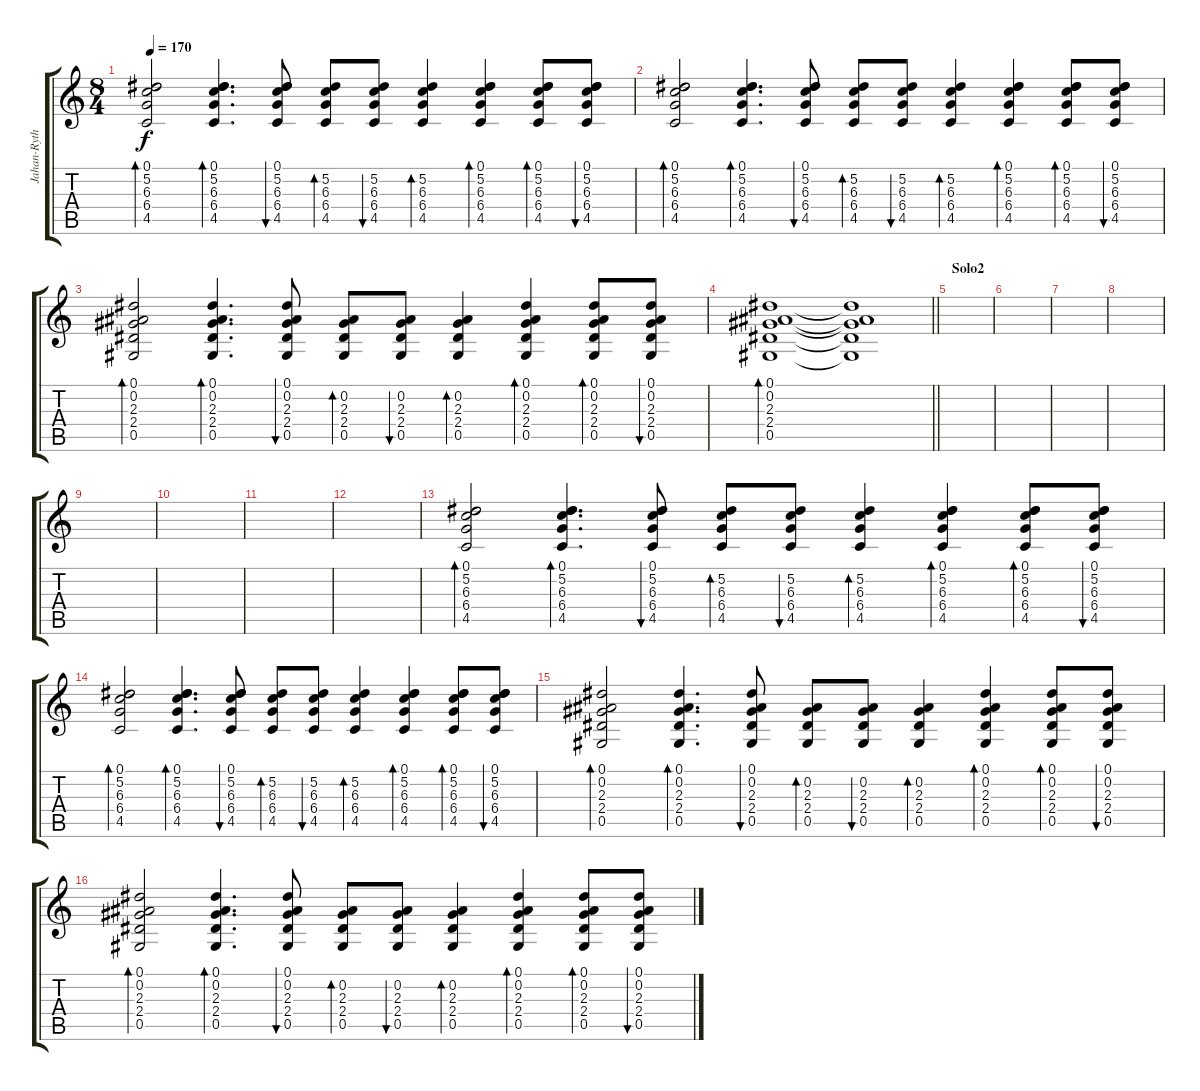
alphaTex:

\track ("Jahan-Rythm" "Jahan-Ryth") {instrument acousticguitarsteel}
\staff {score tabs}
\tuning (Eb4 Bb3 Gb3 Db3 Ab2 Eb2) {hide}
\ts (8 4)
\tempo 170
\clef g2
\ks c
(0.1 5.2 6.3 6.4 4.5).2{bd 30 dy f} (0.1 5.2 6.3 6.4 4.5).4{d bd 30} (0.1 5.2 6.3 6.4 4.5).8{bu 30} (5.2 6.3 6.4 4.5).8{bd 30} (5.2 6.3 6.4 4.5).8{bu 30} (5.2 6.3 6.4 4.5).4{bd 30} (0.1 5.2 6.3 6.4 4.5).4{bd 30} (0.1 5.2 6.3 6.4 4.5).8{bd 30} (0.1 5.2 6.3 6.4 4.5).8{bu 30} |
(0.1 5.2 6.3 6.4 4.5).2{bd 30} (0.1 5.2 6.3 6.4 4.5).4{d bd 30} (0.1 5.2 6.3 6.4 4.5).8{bu 30} (5.2 6.3 6.4 4.5).8{bd 30} (5.2 6.3 6.4 4.5).8{bu 30} (5.2 6.3 6.4 4.5).4{bd 30} (0.1 5.2 6.3 6.4 4.5).4{bd 30} (0.1 5.2 6.3 6.4 4.5).8{bd 30} (0.1 5.2 6.3 6.4 4.5).8{bu 30} |
(0.1 0.2 2.3 2.4 0.5).2{bd 30} (0.1 0.2 2.3 2.4 0.5).4{d bd 30} (0.1 0.2 2.3 2.4 0.5).8{bu 30} (0.2 2.3 2.4 0.5).8{bd 30} (0.2 2.3 2.4 0.5).8{bu 30} (0.2 2.3 2.4 0.5).4{bd 30} (0.1 0.2 2.3 2.4 0.5).4{bd 30} (0.1 0.2 2.3 2.4 0.5).8{bd 30} (0.1 0.2 2.3 2.4 0.5).8{bu 30} |
\barLineRight lightlight
(0.1 0.2 2.3 2.4 0.5).1{bd 30} (0.1{t} 0.2{t} 2.3{t} 2.4{t} 0.5{t}).1 |
\section ("" "Solo2")
|
|
|
|
|
|
|
|
(0.1 5.2 6.3 6.4 4.5).2{bd 30} (0.1 5.2 6.3 6.4 4.5).4{d bd 30} (0.1 5.2 6.3 6.4 4.5).8{bu 30} (5.2 6.3 6.4 4.5).8{bd 30} (5.2 6.3 6.4 4.5).8{bu 30} (5.2 6.3 6.4 4.5).4{bd 30} (0.1 5.2 6.3 6.4 4.5).4{bd 30} (0.1 5.2 6.3 6.4 4.5).8{bd 30} (0.1 5.2 6.3 6.4 4.5).8{bu 30} |
(0.1 5.2 6.3 6.4 4.5).2{bd 30} (0.1 5.2 6.3 6.4 4.5).4{d bd 30} (0.1 5.2 6.3 6.4 4.5).8{bu 30} (5.2 6.3 6.4 4.5).8{bd 30} (5.2 6.3 6.4 4.5).8{bu 30} (5.2 6.3 6.4 4.5).4{bd 30} (0.1 5.2 6.3 6.4 4.5).4{bd 30} (0.1 5.2 6.3 6.4 4.5).8{bd 30} (0.1 5.2 6.3 6.4 4.5).8{bu 30} |
(0.1 0.2 2.3 2.4 0.5).2{bd 30} (0.1 0.2 2.3 2.4 0.5).4{d bd 30} (0.1 0.2 2.3 2.4 0.5).8{bu 30} (0.2 2.3 2.4 0.5).8{bd 30} (0.2 2.3 2.4 0.5).8{bu 30} (0.2 2.3 2.4 0.5).4{bd 30} (0.1 0.2 2.3 2.4 0.5).4{bd 30} (0.1 0.2 2.3 2.4 0.5).8{bd 30} (0.1 0.2 2.3 2.4 0.5).8{bu 30} |
(0.1 0.2 2.3 2.4 0.5).2{bd 30} (0.1 0.2 2.3 2.4 0.5).4{d bd 30} (0.1 0.2 2.3 2.4 0.5).8{bu 30} (0.2 2.3 2.4 0.5).8{bd 30} (0.2 2.3 2.4 0.5).8{bu 30} (0.2 2.3 2.4 0.5).4{bd 30} (0.1 0.2 2.3 2.4 0.5).4{bd 30} (0.1 0.2 2.3 2.4 0.5).8{bd 30} (0.1 0.2 2.3 2.4 0.5).8{bu 30}
